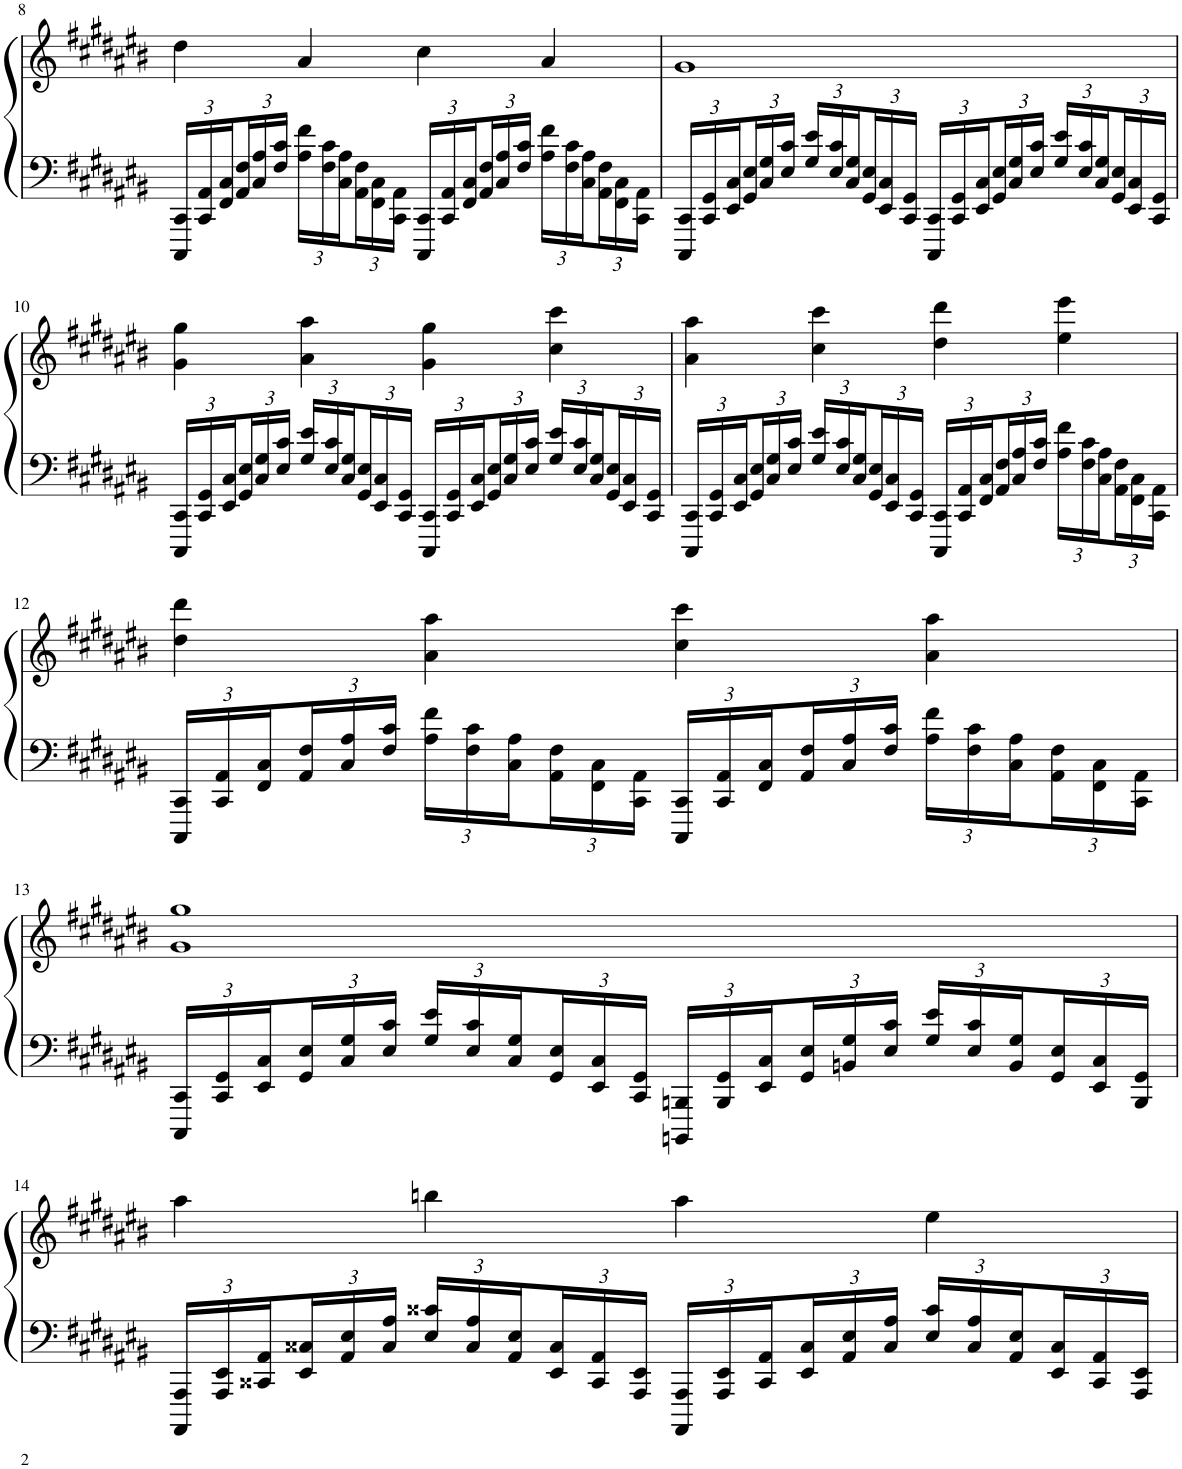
**kern	**kern
*part1	*part1
*staff2	*staff1
*I"Piano	*
*I'Pno.	*
!!LO:PB:g=z
*clefF4	*clefG2
*k[f#c#g#d#a#e#b#]	*k[f#c#g#d#a#e#b#]
*M4/4	*M4/4
*Xbrackettup	*
=8	=8
24CCC#/ 24CC#/LL	4dd#\
24CC#/ 24AA#/	.
24FF#/ 24C#/	.
24AA#/ 24F#/	.
24C#/ 24A#/	.
24F#/ 24c#/JJ	.
24A#\ 24f#\LL	4a#/
24F#\ 24c#\	.
24C#\ 24A#\	.
24AA#\ 24F#\	.
24FF#\ 24C#\	.
24CC#\ 24AA#\JJ	.
24CCC#/ 24CC#/LL	4cc#\
24CC#/ 24AA#/	.
24FF#/ 24C#/	.
24AA#/ 24F#/	.
24C#/ 24A#/	.
24F#/ 24c#/JJ	.
24A#\ 24f#\LL	4a#/
24F#\ 24c#\	.
24C#\ 24A#\	.
24AA#\ 24F#\	.
24FF#\ 24C#\	.
24CC#\ 24AA#\JJ	.
=9	=9
24CCC#/ 24CC#/LL	1g#
24CC#/ 24GG#/	.
24EE#/ 24C#/	.
24GG#/ 24E#/	.
24C#/ 24G#/	.
24E#/ 24c#/JJ	.
24G#/ 24e#/LL	.
24E#/ 24c#/	.
24C#/ 24G#/	.
24GG#/ 24E#/	.
24EE#/ 24C#/	.
24CC#/ 24GG#/JJ	.
24CCC#/ 24CC#/LL	.
24CC#/ 24GG#/	.
24EE#/ 24C#/	.
24GG#/ 24E#/	.
24C#/ 24G#/	.
24E#/ 24c#/JJ	.
24G#/ 24e#/LL	.
24E#/ 24c#/	.
24C#/ 24G#/	.
24GG#/ 24E#/	.
24EE#/ 24C#/	.
24CC#/ 24GG#/JJ	.
!!LO:LB:g=z
=10	=10
24CCC#/ 24CC#/LL	4g#\ 4gg#\
24CC#/ 24GG#/	.
24EE#/ 24C#/	.
24GG#/ 24E#/	.
24C#/ 24G#/	.
24E#/ 24c#/JJ	.
24G#/ 24e#/LL	4a#\ 4aa#\
24E#/ 24c#/	.
24C#/ 24G#/	.
24GG#/ 24E#/	.
24EE#/ 24C#/	.
24CC#/ 24GG#/JJ	.
24CCC#/ 24CC#/LL	4g#\ 4gg#\
24CC#/ 24GG#/	.
24EE#/ 24C#/	.
24GG#/ 24E#/	.
24C#/ 24G#/	.
24E#/ 24c#/JJ	.
24G#/ 24e#/LL	4cc#\ 4ccc#\
24E#/ 24c#/	.
24C#/ 24G#/	.
24GG#/ 24E#/	.
24EE#/ 24C#/	.
24CC#/ 24GG#/JJ	.
=11	=11
24CCC#/ 24CC#/LL	4a#\ 4aa#\
24CC#/ 24GG#/	.
24EE#/ 24C#/	.
24GG#/ 24E#/	.
24C#/ 24G#/	.
24E#/ 24c#/JJ	.
24G#/ 24e#/LL	4cc#\ 4ccc#\
24E#/ 24c#/	.
24C#/ 24G#/	.
24GG#/ 24E#/	.
24EE#/ 24C#/	.
24CC#/ 24GG#/JJ	.
24CCC#/ 24CC#/LL	4dd#\ 4ddd#\
24CC#/ 24AA#/	.
24FF#/ 24C#/	.
24AA#/ 24F#/	.
24C#/ 24A#/	.
24F#/ 24c#/JJ	.
24A#\ 24f#\LL	4ee#\ 4eee#\
24F#\ 24c#\	.
24C#\ 24A#\	.
24AA#\ 24F#\	.
24FF#\ 24C#\	.
24CC#\ 24AA#\JJ	.
!!LO:LB:g=z
=12	=12
24CCC#/ 24CC#/LL	4dd#\ 4ddd#\
24CC#/ 24AA#/	.
24FF#/ 24C#/	.
24AA#/ 24F#/	.
24C#/ 24A#/	.
24F#/ 24c#/JJ	.
24A#\ 24f#\LL	4a#\ 4aa#\
24F#\ 24c#\	.
24C#\ 24A#\	.
24AA#\ 24F#\	.
24FF#\ 24C#\	.
24CC#\ 24AA#\JJ	.
24CCC#/ 24CC#/LL	4cc#\ 4ccc#\
24CC#/ 24AA#/	.
24FF#/ 24C#/	.
24AA#/ 24F#/	.
24C#/ 24A#/	.
24F#/ 24c#/JJ	.
24A#\ 24f#\LL	4a#\ 4aa#\
24F#\ 24c#\	.
24C#\ 24A#\	.
24AA#\ 24F#\	.
24FF#\ 24C#\	.
24CC#\ 24AA#\JJ	.
!!LO:LB:g=z
=13	=13
24CCC#/ 24CC#/LL	1g# 1gg#
24CC#/ 24GG#/	.
24EE#/ 24C#/	.
24GG#/ 24E#/	.
24C#/ 24G#/	.
24E#/ 24c#/JJ	.
24G#/ 24e#/LL	.
24E#/ 24c#/	.
24C#/ 24G#/	.
24GG#/ 24E#/	.
24EE#/ 24C#/	.
24CC#/ 24GG#/JJ	.
24BBBBn/ 24BBBn/LL	.
24BBB/ 24GG#/	.
24EE#/ 24C#/	.
24GG#/ 24E#/	.
24BBn/ 24G#/	.
24E#/ 24c#/JJ	.
24G#/ 24e#/LL	.
24E#/ 24c#/	.
24BB/ 24G#/	.
24GG#/ 24E#/	.
24EE#/ 24C#/	.
24BBB/ 24GG#/JJ	.
!!LO:LB:g=z
=14	=14
24AAAA#/ 24AAA#/LL	4aa#\
24AAA#/ 24EE#/	.
24CC##X/ 24AA#/	.
24EE#/ 24C##X/	.
24AA#/ 24E#/	.
24C##/ 24A#/JJ	.
24E#/ 24c##X/LL	4bbn\
24C##/ 24A#/	.
24AA#/ 24E#/	.
24EE#/ 24C##/	.
24CC##/ 24AA#/	.
24AAA#/ 24EE#/JJ	.
24AAAA#/ 24AAA#/LL	4aa#\
24AAA#/ 24EE#/	.
24CC##/ 24AA#/	.
24EE#/ 24C##/	.
24AA#/ 24E#/	.
24C##/ 24A#/JJ	.
24E#/ 24c##/LL	4ee#\
24C##/ 24A#/	.
24AA#/ 24E#/	.
24EE#/ 24C##/	.
24CC##/ 24AA#/	.
24AAA#/ 24EE#/JJ	.
=	=
*-	*-
